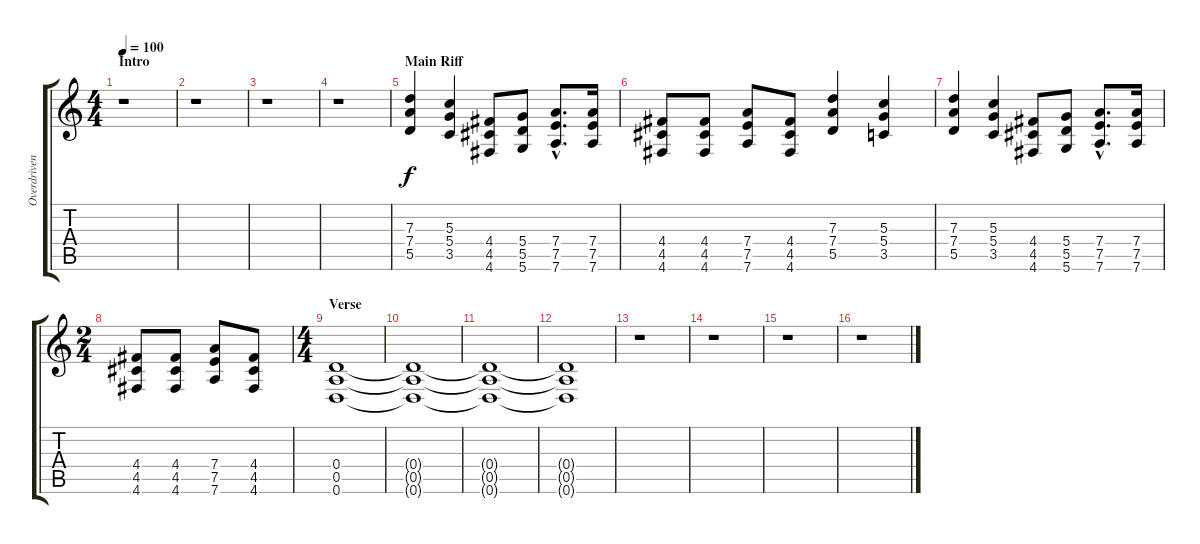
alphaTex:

\track ("Overdriven Guitar" "Overdriven") {instrument overdrivenguitar}
\staff {score tabs}
\tuning (E4 B3 G3 D3 A2 D2) {hide}
\ts (4 4)
\section ("" "Intro")
\tempo 100
\clef g2
\ks c
r.1{dy f instrument overdrivenguitar} |
r.1 |
r.1 |
r.1 |
\section ("" "Main Riff")
(7.3 7.4 5.5).4 (5.3 5.4 3.5).4 (4.4 4.5 4.6).8 (5.4 5.5 5.6).8 (7.4{hac} 7.5{hac} 7.6{hac}).8{d} (7.4 7.5 7.6).16 |
(4.4 4.5 4.6).8 (4.4 4.5 4.6).8 (7.4 7.5 7.6).8 (4.4 4.5 4.6).8 (7.3 7.4 5.5).4 (5.3 5.4 3.5).4 |
(7.3 7.4 5.5).4 (5.3 5.4 3.5).4 (4.4 4.5 4.6).8 (5.4 5.5 5.6).8 (7.4{hac} 7.5{hac} 7.6{hac}).8{d} (7.4 7.5 7.6).16 |
\ts (2 4)
(4.4 4.5 4.6).8 (4.4 4.5 4.6).8 (7.4 7.5 7.6).8 (4.4 4.5 4.6).8 |
\ts (4 4)
\section ("" "Verse")
(0.4 0.5 0.6).1{volume 7} |
(0.4{t} 0.5{t} 0.6{t}).1 |
(0.4{t} 0.5{t} 0.6{t}).1{volume 0} |
(0.4{t} 0.5{t} 0.6{t}).1 |
r.1 |
r.1 |
r.1 |
r.1
